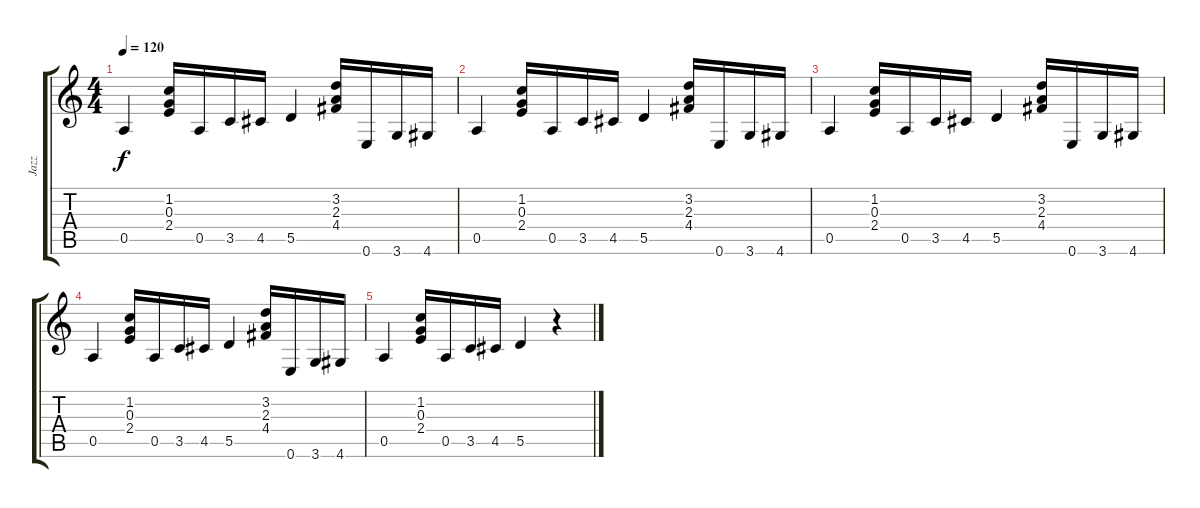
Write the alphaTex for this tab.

\track ("Jazz" "Jazz") {instrument electricguitarclean}
\staff {score tabs}
\tuning (E4 B3 G3 D3 A2 E2) {hide}
\ts (4 4)
\tempo 120
\clef g2
\ks c
0.5.4{dy f} (1.2 0.3 2.4).16 0.5.16 3.5.16 4.5.16 5.5.4 (3.2 2.3 4.4).16 0.6.16 3.6.16 4.6.16 |
0.5.4 (1.2 0.3 2.4).16 0.5.16 3.5.16 4.5.16 5.5.4 (3.2 2.3 4.4).16 0.6.16 3.6.16 4.6.16 |
0.5.4 (1.2 0.3 2.4).16 0.5.16 3.5.16 4.5.16 5.5.4 (3.2 2.3 4.4).16 0.6.16 3.6.16 4.6.16 |
0.5.4 (1.2 0.3 2.4).16 0.5.16 3.5.16 4.5.16 5.5.4 (3.2 2.3 4.4).16 0.6.16 3.6.16 4.6.16 |
0.5.4 (1.2 0.3 2.4).16 0.5.16 3.5.16 4.5.16 5.5.4 r.4
